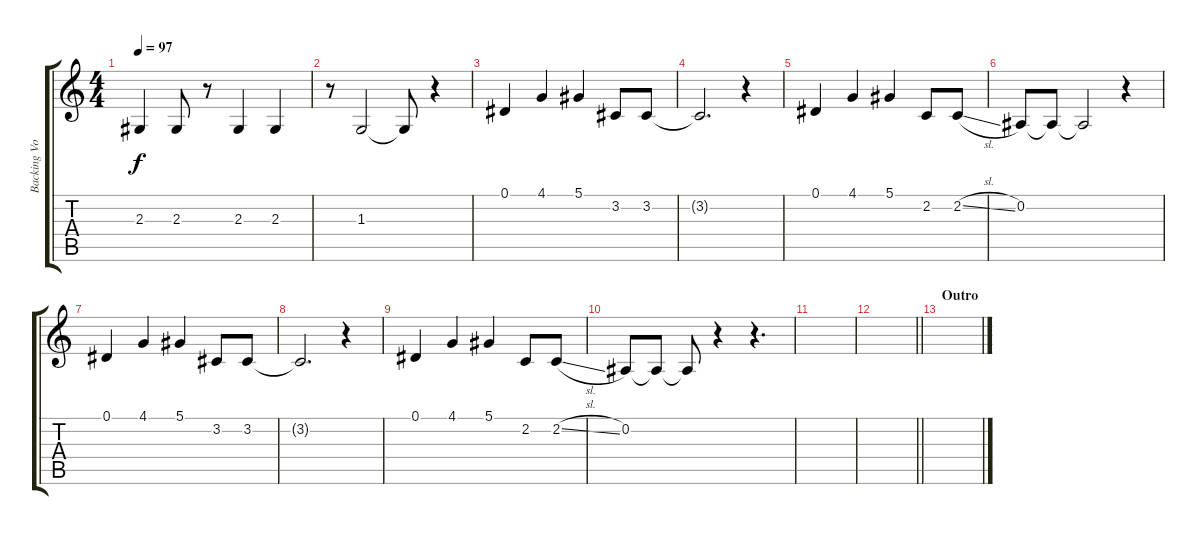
\track ("Backing Vocals" "Backing Vo") {instrument lead3calliope}
\staff {score tabs}
\tuning (Eb4 Bb3 Gb3 Db3 Ab2 Eb2) {hide}
\ts (4 4)
\tempo 97
\clef g2
\ks c
2.3.4{dy f} 2.3.8 r.8 2.3.4 2.3.4 |
r.8 1.3.2 1.3{t}.8 r.4 |
0.1.4 4.1.4 5.1.4 3.2.8 3.2.8 |
3.2{t}.2{d} r.4 |
0.1.4 4.1.4 5.1.4 2.2.8 2.2{sl}.8 |
0.2.8 0.2{t}.8 0.2{t}.2 r.4 |
0.1.4 4.1.4 5.1.4 3.2.8 3.2.8 |
3.2{t}.2{d} r.4 |
0.1.4 4.1.4 5.1.4 2.2.8 2.2{sl}.8 |
0.2.8 0.2{t}.8 0.2{t}.8 r.4 r.4{d} |
|
\barLineRight lightlight
|
\section ("" "Outro")
